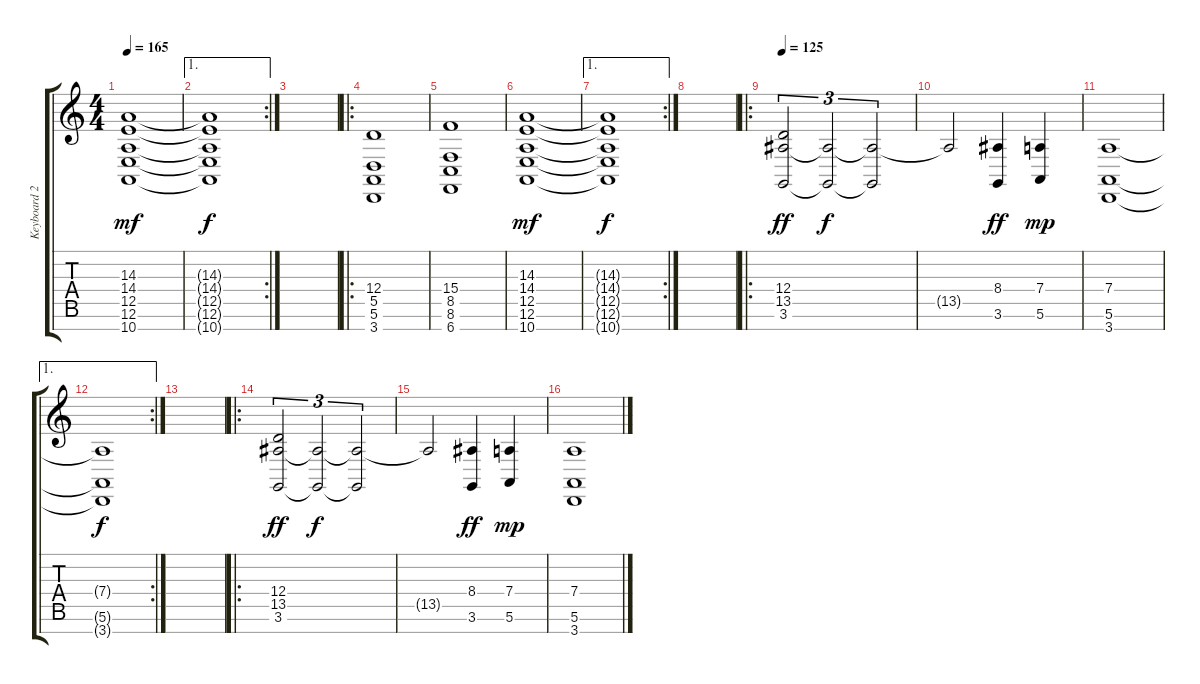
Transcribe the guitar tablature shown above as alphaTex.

\track ("Keyboard 2" "Keyboard 2") {instrument stringensemble2}
\staff {score tabs}
\tuning (E4 B3 G3 D3 A2 E2 B1) {hide}
\ts (4 4)
\tempo 165
\clef g2
\ks c
(14.3 14.4 12.5 12.6 10.7).1{dy mf} |
\ae 1
\rc 2
(14.3{t} 14.4{t} 12.5{t} 12.6{t} 10.7{t}).1{dy f} |
|
\ro
(12.4 5.5 5.6 3.7).1 |
(15.4 8.5 8.6 6.7).1 |
(14.3 14.4 12.5 12.6 10.7).1{dy mf} |
\ae 1
\rc 2
(14.3{t} 14.4{t} 12.5{t} 12.6{t} 10.7{t}).1{dy f} |
|
\ro
\tempo 125
(12.4 13.5 3.6).2{tu (3 2) dy ff} (13.5{t} 3.6{t}).2{tu (3 2) dy f} (13.5{t} 3.6{t}).2{tu (3 2)} |
13.5{t}.2 (8.4 3.6).4{dy ff} (7.4 5.6).4{dy mp} |
(7.4 5.6 3.7).1 |
\ae 1
\rc 2
(7.4{t} 5.6{t} 3.7{t}).1{dy f} |
|
\ro
(12.4 13.5 3.6).2{tu (3 2) dy ff} (13.5{t} 3.6{t}).2{tu (3 2) dy f} (13.5{t} 3.6{t}).2{tu (3 2)} |
13.5{t}.2 (8.4 3.6).4{dy ff} (7.4 5.6).4{dy mp} |
(7.4 5.6 3.7).1
